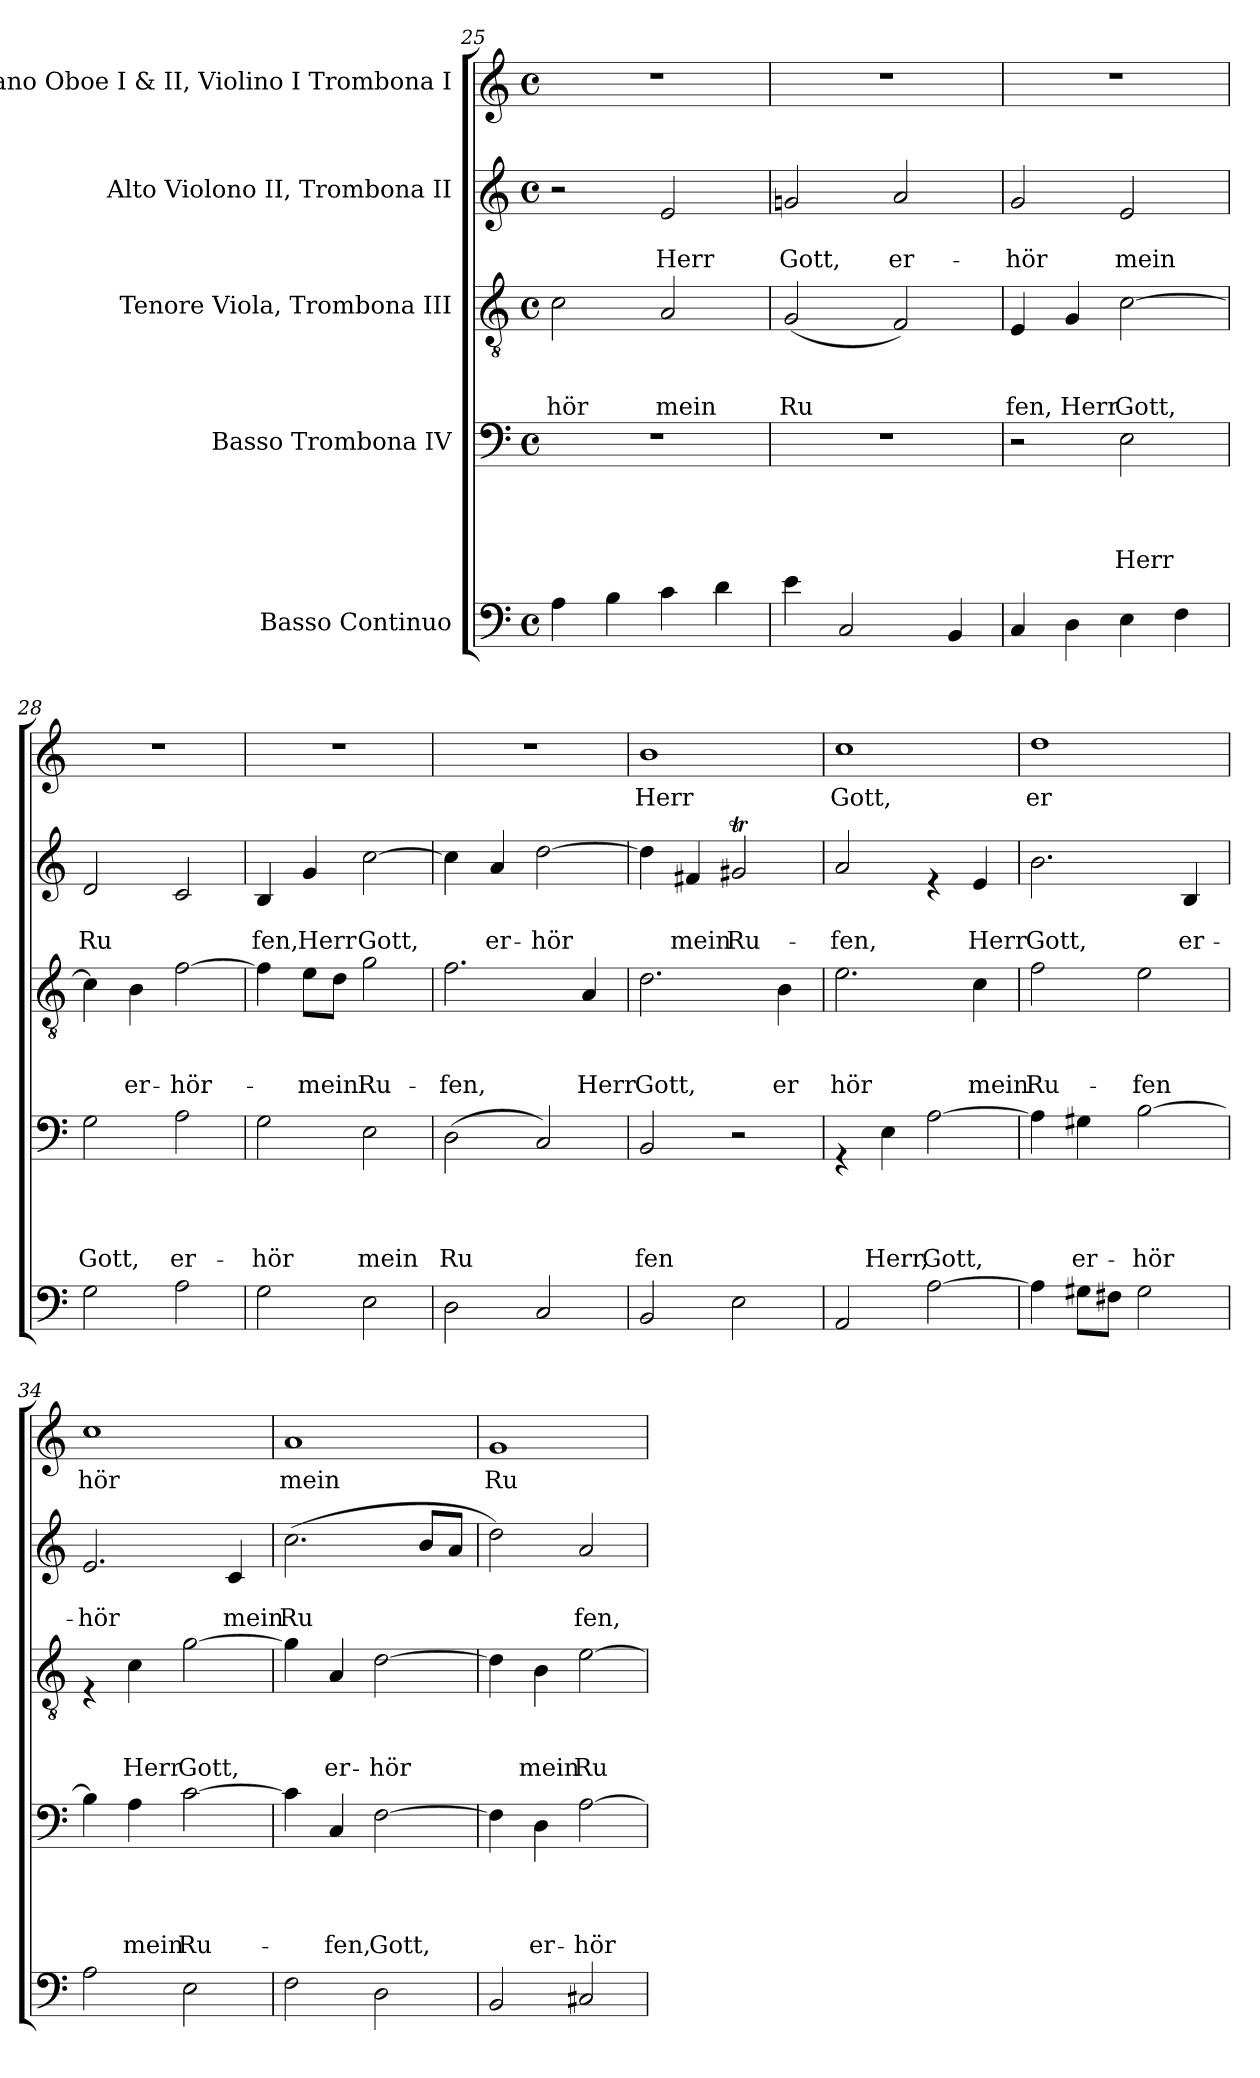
**kern	**kern	**text	**text	**text	**text	**kern	**text	**text	**text	**kern	**text	**text	**kern	**text
*part5	*part4	*part4	*part4	*part4	*part4	*part3	*part3	*part3	*part3	*part2	*part2	*part2	*part1	*part1
*staff5	*staff4	*staff4	*staff4	*staff4	*staff4	*staff3	*staff3	*staff3	*staff3	*staff2	*staff2	*staff2	*staff1	*staff1
*I"Basso Continuo	*I"Basso Trombona IV	*	*	*	*	*I"Tenore Viola, Trombona III	*	*	*	*I"Alto Violono II, Trombona II	*	*	*I"Soprano Oboe I & II, Violino I Trombona I	*
!!LO:LB:g=z
*clefF4	*clefF4	*	*	*	*	*clefGv2	*	*	*	*clefG2	*	*	*clefG2	*
*k[]	*k[]	*	*	*	*	*k[]	*	*	*	*k[]	*	*	*k[]	*
*C:	*C:	*	*	*	*	*C:	*	*	*	*C:	*	*	*C:	*
*M4/4	*M4/4	*	*	*	*	*M4/4	*	*	*	*M4/4	*	*	*M4/4	*
*met(c)	*met(c)	*	*	*	*	*met(c)	*	*	*	*met(c)	*	*	*met(c)	*
=25	=25	=25	=25	=25	=25	=25	=25	=25	=25	=25	=25	=25	=25	=25
!	!	!	!	!	!	!	!	!	!LO:LY:b	!	!	!	!	!
4A\	1r	.	.	.	.	2c\	.	.	-hör	2r	.	.	1r	.
4B\	.	.	.	.	.	.	.	.	.	.	.	.	.	.
!	!	!	!	!	!	!	!	!	!LO:LY:b	!	!	!LO:LY:b	!	!
4c\	.	.	.	.	.	2A/	.	.	mein	2e/	.	Herr	.	.
4d\	.	.	.	.	.	.	.	.	.	.	.	.	.	.
=26	=26	=26	=26	=26	=26	=26	=26	=26	=26	=26	=26	=26	=26	=26
!	!	!	!	!	!	!	!	!	!LO:LY:b	!	!	!LO:LY:b	!	!
4e\	1r	.	.	.	.	(<2G/	.	.	Ru	2gni/	.	Gott,	1r	.
2C/	.	.	.	.	.	.	.	.	.	.	.	.	.	.
!	!	!	!	!	!	!	!	!	!	!	!	!LO:LY:b	!	!
.	.	.	.	.	.	2F/)	.	.	.	2a/	.	er-	.	.
4BB/	.	.	.	.	.	.	.	.	.	.	.	.	.	.
=27	=27	=27	=27	=27	=27	=27	=27	=27	=27	=27	=27	=27	=27	=27
!	!	!	!	!	!	!	!	!	!LO:LY:b	!	!	!LO:LY:b	!	!
4C/	2r	.	.	.	.	4E/	.	.	fen,	2g/	.	-hör	1r	.
!	!	!	!	!	!	!	!	!	!LO:LY:b	!	!	!	!	!
4D\	.	.	.	.	.	4G/	.	.	Herr	.	.	.	.	.
!	!	!	!	!	!LO:LY:b	!	!	!	!LO:LY:b	!	!	!LO:LY:b	!	!
4E\	2E\	.	.	.	Herr	[>2c\	.	.	Gott,	2e/	.	mein	.	.
4F\	.	.	.	.	.	.	.	.	.	.	.	.	.	.
=28	=28	=28	=28	=28	=28	=28	=28	=28	=28	=28	=28	=28	=28	=28
!	!	!	!	!	!LO:LY:b	!	!	!	!	!	!	!LO:LY:b	!	!
2G\	2G\	.	.	.	Gott,	4c\]	.	.	.	2d/	.	Ru	1r	.
!	!	!	!	!	!	!	!	!	!LO:LY:b	!	!	!	!	!
.	.	.	.	.	.	4B\	.	.	er-	.	.	.	.	.
!	!	!	!	!	!LO:LY:b	!	!	!	!LO:LY:b	!	!	!	!	!
2A\	2A\	.	.	.	er-	[>2f\	.	.	-hör-	2c/	.	.	.	.
=29	=29	=29	=29	=29	=29	=29	=29	=29	=29	=29	=29	=29	=29	=29
!	!	!	!	!	!LO:LY:b	!	!	!	!	!	!	!LO:LY:b	!	!
2G\	2G\	.	.	.	-hör	4f\]	.	.	.	4B/	.	fen,	1r	.
!	!	!	!	!	!	!	!	!	!LO:LY:b	!	!	!LO:LY:b	!	!
.	.	.	.	.	.	8e\L	.	.	-mein	4g/	.	Herr	.	.
.	.	.	.	.	.	8d\J	.	.	.	.	.	.	.	.
!	!	!	!	!	!LO:LY:b	!	!	!	!LO:LY:b	!	!	!LO:LY:b	!	!
2E\	2E\	.	.	.	mein	2g\	.	.	Ru-	[>2cc\	.	Gott,	.	.
=30	=30	=30	=30	=30	=30	=30	=30	=30	=30	=30	=30	=30	=30	=30
!	!	!	!	!	!LO:LY:b	!	!	!	!LO:LY:b	!	!	!	!	!
2D\	(>2D\	.	.	.	Ru	2.f\	.	.	-fen,	4cc\]	.	.	1r	.
!	!	!	!	!	!	!	!	!	!	!	!	!LO:LY:b	!	!
.	.	.	.	.	.	.	.	.	.	4a/	.	er-	.	.
!	!	!	!	!	!	!	!	!	!	!	!	!LO:LY:b	!	!
2C/	2C/)	.	.	.	.	.	.	.	.	[>2dd\	.	-hör	.	.
!	!	!	!	!	!	!	!	!	!LO:LY:b	!	!	!	!	!
.	.	.	.	.	.	4A/	.	.	Herr	.	.	.	.	.
=31	=31	=31	=31	=31	=31	=31	=31	=31	=31	=31	=31	=31	=31	=31
!	!	!	!	!	!LO:LY:b	!	!	!	!LO:LY:b	!	!	!	!	!LO:LY:b
2BB/	2BB/	.	.	.	fen	2.d\	.	.	Gott,	4dd\]	.	.	1b	Herr
!	!	!	!	!	!	!	!	!	!	!	!	!LO:LY:b	!	!
.	.	.	.	.	.	.	.	.	.	4f#X/	.	mein	.	.
!	!	!	!	!	!	!	!	!	!	!	!	!LO:LY:b	!	!
2E\	2r	.	.	.	.	.	.	.	.	2g#Xt/	.	Ru-	.	.
!	!	!	!	!	!	!	!	!	!LO:LY:b	!	!	!	!	!
.	.	.	.	.	.	4B\	.	.	er	.	.	.	.	.
!!LO:LB:g=z
=32	=32	=32	=32	=32	=32	=32	=32	=32	=32	=32	=32	=32	=32	=32
!	!	!	!	!	!	!	!	!	!LO:LY:b	!	!	!LO:LY:b	!	!LO:LY:b
2AA/	4rGG	.	.	.	.	2.e\	.	.	hör	2a/	.	-fen,	1cc	Gott,
!	!	!	!	!	!LO:LY:b	!	!	!	!	!	!	!	!	!
.	4E\	.	.	.	Herr,	.	.	.	.	.	.	.	.	.
!	!	!	!	!	!LO:LY:b	!	!	!	!	!	!	!	!	!
[>2A\	[>2A\	.	.	.	Gott,	.	.	.	.	4re	.	.	.	.
!	!	!	!	!	!	!	!	!	!LO:LY:b	!	!	!LO:LY:b	!	!
.	.	.	.	.	.	4c\	.	.	mein	4e/	.	Herr	.	.
=33	=33	=33	=33	=33	=33	=33	=33	=33	=33	=33	=33	=33	=33	=33
!	!	!	!	!	!	!	!	!	!LO:LY:b	!	!	!LO:LY:b	!	!LO:LY:b
4A\]	4A\]	.	.	.	.	2f\	.	.	Ru-	2.b\	.	Gott,	1dd	er
!	!	!	!	!	!LO:LY:b	!	!	!	!	!	!	!	!	!
8G#X\L	4G#X\	.	.	.	er-	.	.	.	.	.	.	.	.	.
8F#X\J	.	.	.	.	.	.	.	.	.	.	.	.	.	.
!	!	!	!	!	!LO:LY:b	!	!	!	!LO:LY:b	!	!	!	!	!
2G#\	[>2B\	.	.	.	-hör	2e\	.	.	-fen	.	.	.	.	.
!	!	!	!	!	!	!	!	!	!	!	!	!LO:LY:b	!	!
.	.	.	.	.	.	.	.	.	.	4B/	.	er-	.	.
=34	=34	=34	=34	=34	=34	=34	=34	=34	=34	=34	=34	=34	=34	=34
!	!	!	!	!	!	!	!	!	!	!	!	!LO:LY:b	!	!LO:LY:b
2A\	4B\]	.	.	.	.	4rE	.	.	.	2.e/	.	-hör	1cc	hör
!	!	!	!	!	!LO:LY:b	!	!	!	!LO:LY:b	!	!	!	!	!
.	4A\	.	.	.	mein	4c\	.	.	Herr	.	.	.	.	.
!	!	!	!	!	!LO:LY:b	!	!	!	!LO:LY:b	!	!	!	!	!
2E\	[>2c\	.	.	.	Ru-	[>2g\	.	.	Gott,	.	.	.	.	.
!	!	!	!	!	!	!	!	!	!	!	!	!LO:LY:b	!	!
.	.	.	.	.	.	.	.	.	.	4c/	.	mein	.	.
=35	=35	=35	=35	=35	=35	=35	=35	=35	=35	=35	=35	=35	=35	=35
!	!	!	!	!	!	!	!	!	!	!	!	!LO:LY:b	!	!LO:LY:b
2F\	4c\]	.	.	.	.	4g\]	.	.	.	(>2.cc\	.	Ru	1a	mein
!	!	!	!	!	!LO:LY:b	!	!	!	!LO:LY:b	!	!	!	!	!
.	4C/	.	.	.	-fen,	4A/	.	.	er-	.	.	.	.	.
!	!	!	!	!	!LO:LY:b	!	!	!	!LO:LY:b	!	!	!	!	!
2D\	[>2F\	.	.	.	Gott,	[>2d\	.	.	-hör	.	.	.	.	.
.	.	.	.	.	.	.	.	.	.	8b/L	.	.	.	.
.	.	.	.	.	.	.	.	.	.	8a/J	.	.	.	.
=36	=36	=36	=36	=36	=36	=36	=36	=36	=36	=36	=36	=36	=36	=36
!	!	!	!	!	!	!	!	!	!	!	!	!	!	!LO:LY:b
2BB/	4F\]	.	.	.	.	4d\]	.	.	.	2dd\)	.	.	1g	Ru
!	!	!	!	!	!LO:LY:b	!	!	!	!LO:LY:b	!	!	!	!	!
.	4D\	.	.	.	er-	4B\	.	.	mein	.	.	.	.	.
!	!	!	!	!	!LO:LY:b	!	!	!	!LO:LY:b	!	!	!LO:LY:b	!	!
2C#X/	[>2A\	.	.	.	-hör	[>2e\	.	.	Ru	2a/	.	fen,	.	.
=	=	=	=	=	=	=	=	=	=	=	=	=	=	=
*-	*-	*-	*-	*-	*-	*-	*-	*-	*-	*-	*-	*-	*-	*-
